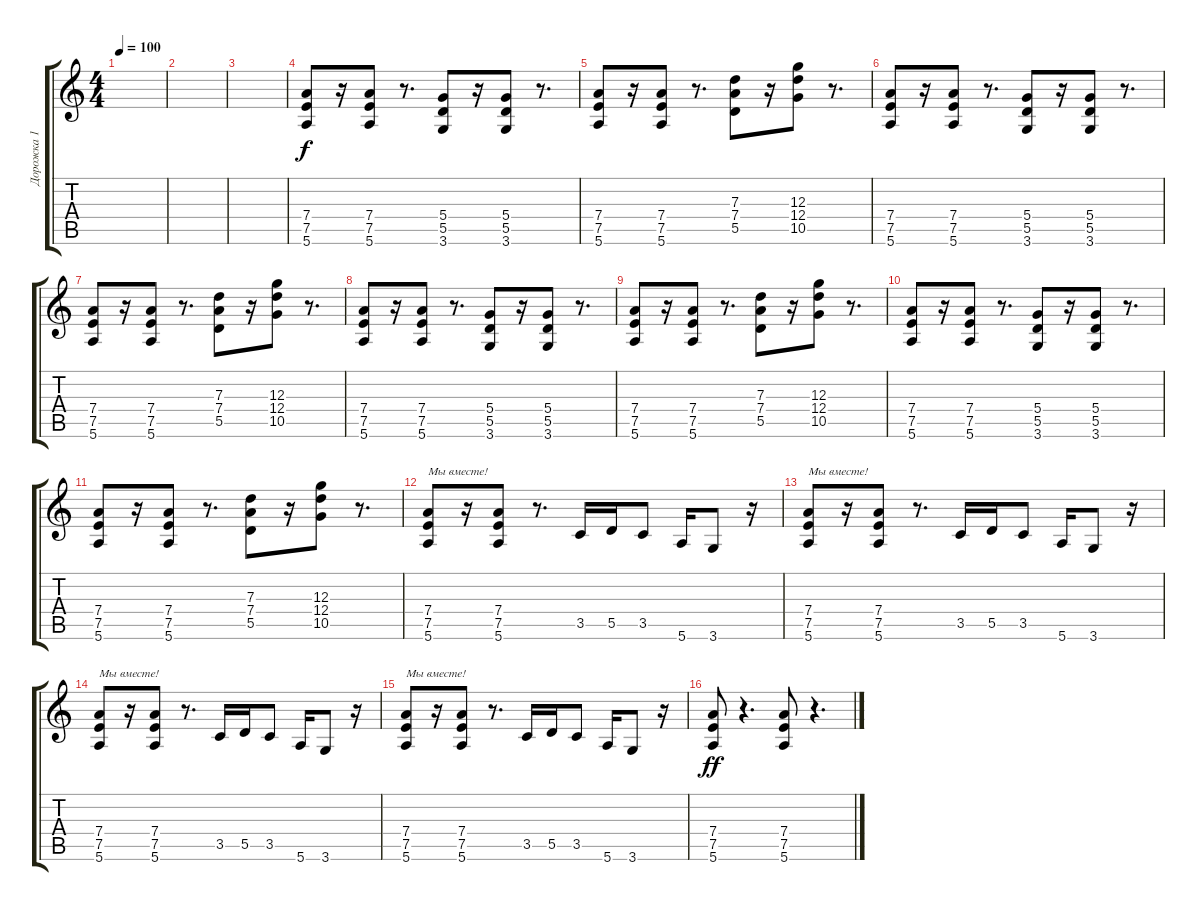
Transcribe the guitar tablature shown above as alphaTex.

\track ("Дорожка 1" "Дорожка 1") {instrument distortionguitar}
\staff {score tabs}
\tuning (E4 B3 G3 D3 A2 E2) {hide}
\ts (4 4)
\tempo 100
\clef g2
\ks c
|
|
|
(7.4 7.5 5.6).8 r.16 (7.4 7.5 5.6).8 r.8{d} (5.4 5.5 3.6).8 r.16 (5.4 5.5 3.6).8 r.8{d} |
(7.4 7.5 5.6).8 r.16 (7.4 7.5 5.6).8 r.8{d} (7.3 7.4 5.5).8 r.16 (12.3 12.4 10.5).8 r.8{d} |
(7.4 7.5 5.6).8 r.16 (7.4 7.5 5.6).8 r.8{d} (5.4 5.5 3.6).8 r.16 (5.4 5.5 3.6).8 r.8{d} |
(7.4 7.5 5.6).8 r.16 (7.4 7.5 5.6).8 r.8{d} (7.3 7.4 5.5).8 r.16 (12.3 12.4 10.5).8 r.8{d} |
(7.4 7.5 5.6).8 r.16 (7.4 7.5 5.6).8 r.8{d} (5.4 5.5 3.6).8 r.16 (5.4 5.5 3.6).8 r.8{d} |
(7.4 7.5 5.6).8 r.16 (7.4 7.5 5.6).8 r.8{d} (7.3 7.4 5.5).8 r.16 (12.3 12.4 10.5).8 r.8{d} |
(7.4 7.5 5.6).8 r.16 (7.4 7.5 5.6).8 r.8{d} (5.4 5.5 3.6).8 r.16 (5.4 5.5 3.6).8 r.8{d} |
(7.4 7.5 5.6).8 r.16 (7.4 7.5 5.6).8 r.8{d} (7.3 7.4 5.5).8 r.16 (12.3 12.4 10.5).8 r.8{d} |
(7.4 7.5 5.6).8{txt "Мы вместе!"} r.16 (7.4 7.5 5.6).8 r.8{d} 3.5.16 5.5.16 3.5.8 5.6.16 3.6.8 r.16 |
(7.4 7.5 5.6).8{txt "Мы вместе!"} r.16 (7.4 7.5 5.6).8 r.8{d} 3.5.16 5.5.16 3.5.8 5.6.16 3.6.8 r.16 |
(7.4 7.5 5.6).8{txt "Мы вместе!"} r.16 (7.4 7.5 5.6).8 r.8{d} 3.5.16 5.5.16 3.5.8 5.6.16 3.6.8 r.16 |
(7.4 7.5 5.6).8{txt "Мы вместе!"} r.16 (7.4 7.5 5.6).8 r.8{d} 3.5.16 5.5.16 3.5.8 5.6.16 3.6.8 r.16 |
(7.4 7.5 5.6).8{dy ff} r.4{d} (7.4 7.5 5.6).8 r.4{d}
